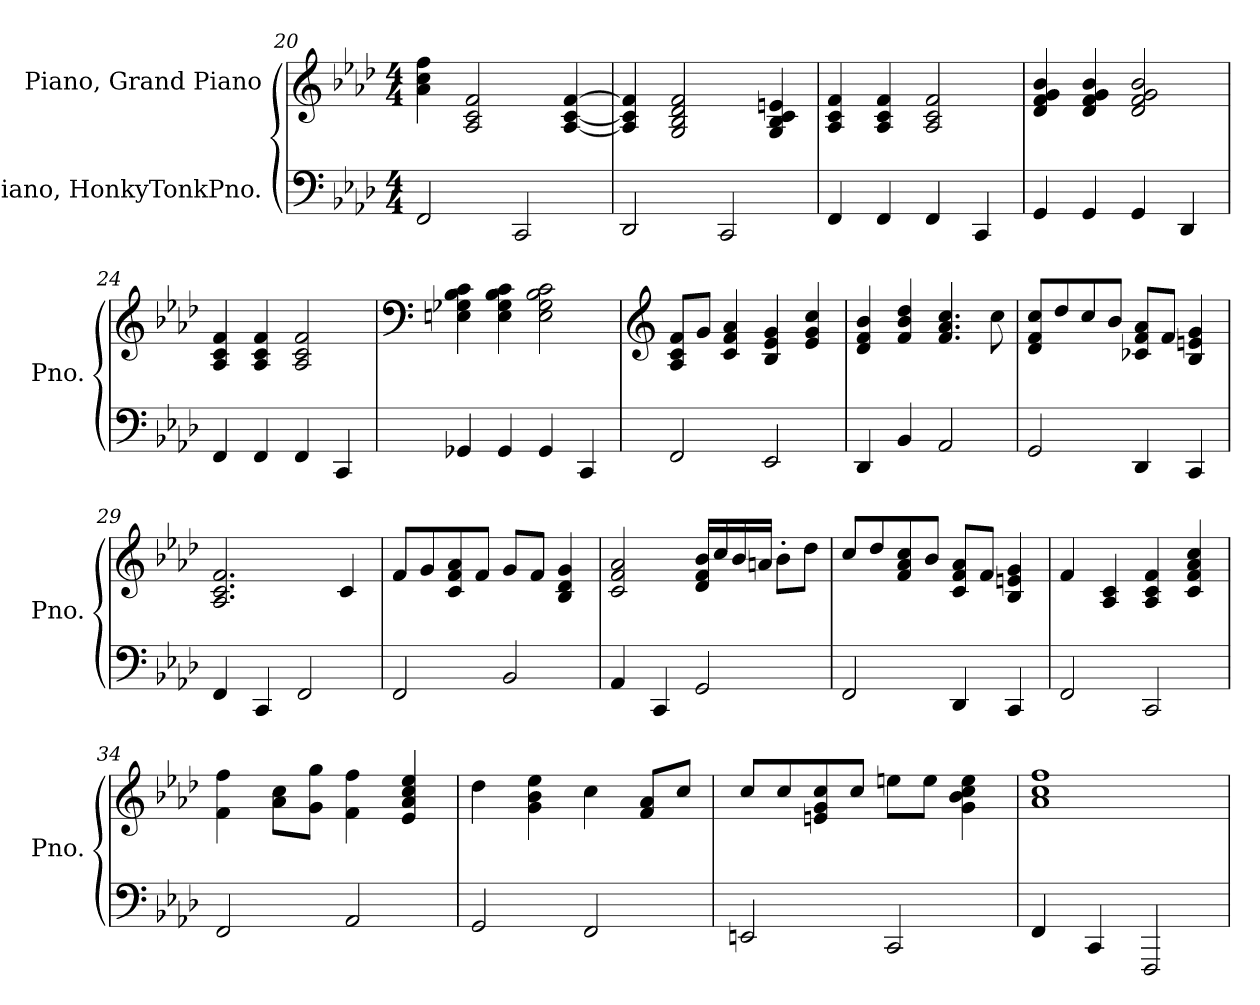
**kern	**kern
*part2	*part1
*staff2	*staff1
*I"Piano,  HonkyTonkPno.	*I"Piano,  Grand Piano
*I'Pno.	*I'Pno.
*clefF4	*clefG2
*k[b-e-a-d-]	*k[b-e-a-d-]
*M4/4	*M4/4
=20	=20
2FF/	4a-\ 4cc\ 4ff\
.	2A-/ 2c/ 2f/
2CC/	.
.	[4A-/ [4c/ [4f/
=21	=21
2DD-/	4A-/] 4c/] 4f/]
.	2G/ 2B-/ 2d-/ 2f/
2CC/	.
.	4G/ 4B-/ 4c/ 4en/
=22	=22
4FF/	4A-/ 4c/ 4f/
4FF/	4A-/ 4c/ 4f/
4FF/	2A-/ 2c/ 2f/
4CC/	.
!!LO:LB:g=z
=23	=23
4GG/	4d-/ 4f/ 4g/ 4b-/
4GG/	4d-/ 4f/ 4g/ 4b-/
4GG/	2d-/ 2f/ 2g/ 2b-/
4DD-/	.
=24	=24
4FF/	4A-/ 4c/ 4f/
4FF/	4A-/ 4c/ 4f/
4FF/	2A-/ 2c/ 2f/
4CC/	.
=25	=25
*	*clefF4
4GG-X/	4En\ 4G-X\ 4B-\ 4c\
4GG-/	4E\ 4G-\ 4B-\ 4c\
4GG-/	2E\ 2G-\ 2B-\ 2c\
4CC/	.
=26	=26
*	*clefG2
2FF/	8A-/ 8c/ 8f/L
.	8g/J
.	4c/ 4f/ 4a-/
2EE-/	4B-/ 4e-/ 4g/
.	4e-/ 4g/ 4cc/
=27	=27
4DD-/	4d-/ 4f/ 4b-/
4BB-/	4f/ 4b-/ 4dd-/
2AA-/	4.f/ 4.a-/ 4.cc/
.	8cc\
!!LO:LB:g=z
=28	=28
2GG/	8d-/ 8f/ 8cc/L
.	8dd-/
.	8cc/
.	8b-/J
4DD-/	8c-X/ 8f/ 8a-/L
.	8f/J
4CC/	4B-/ 4en/ 4g/
=29	=29
4FF/	2.A-/ 2.c/ 2.f/
4CC/	.
2FF/	.
.	4c/
=30	=30
2FF/	8f/L
.	8g/
.	8c/ 8f/ 8a-/
.	8f/J
2BB-/	8g/L
.	8f/J
.	4B-/ 4d-/ 4g/
=31	=31
4AA-/	2c/ 2f/ 2a-/
4CC/	.
2GG/	16d-/ 16f/ 16b-/LL
.	16cc/
.	16b-/
.	16an/JJ
.	8b-'\L
.	8dd-\J
=32	=32
2FF/	8cc/L
.	8dd-/
.	8f/ 8a-/ 8cc/
.	8b-/J
4DD-/	8c/ 8f/ 8a-/L
.	8f/J
4CC/	4B-/ 4en/ 4g/
!!LO:PB:g=z
=33	=33
2FF/	4f/
.	4A-/ 4c/
2CC/	4A-/ 4c/ 4f/
.	4c/ 4f/ 4a-/ 4cc/
=34	=34
2FF/	4f\ 4ff\
.	8a-\ 8cc\L
.	8g\ 8gg\J
2AA-/	4f\ 4ff\
.	4e-/ 4a-/ 4cc/ 4ee-/
=35	=35
2GG/	4dd-\
.	4g\ 4b-\ 4ee-\
2FF/	4cc\
.	8f/ 8a-/L
.	8cc/J
=36	=36
2EEn/	8cc/L
.	8cc/
.	8en/ 8g/ 8cc/
.	8cc/J
2CC/	8een\L
.	8ee\J
.	4g\ 4b-\ 4cc\ 4ee\
=37	=37
4FF/	1a- 1cc 1ff
4CC/	.
2FFF/	.
=	=
*-	*-
